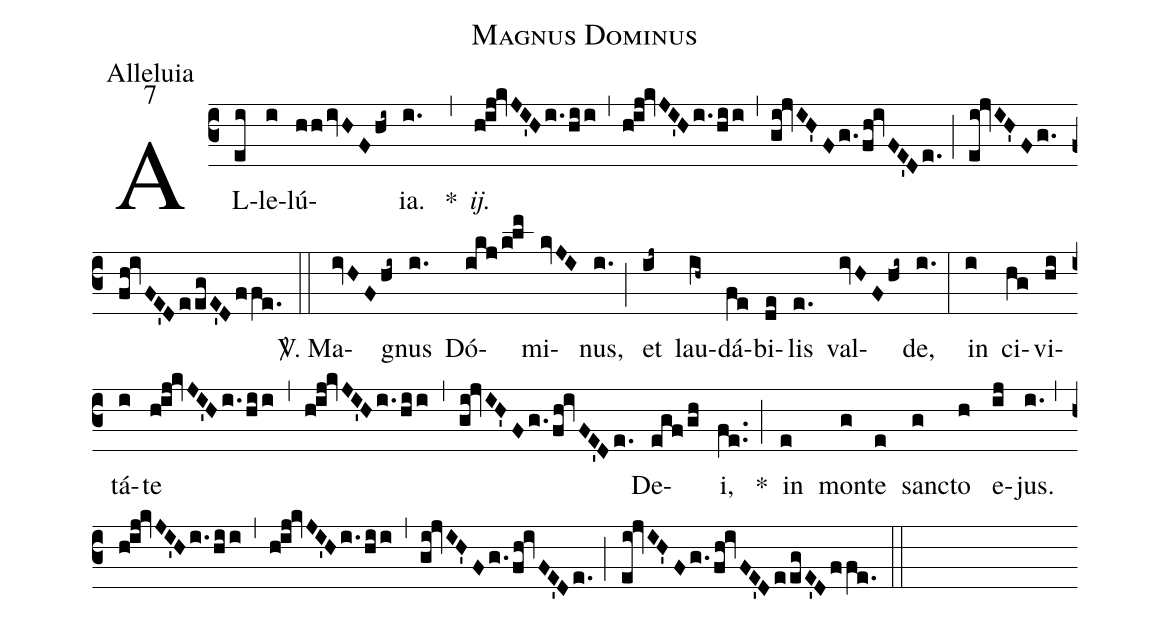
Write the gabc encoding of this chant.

name:Magnus Dominus;
office-part:Alleluia;
mode:7;
%%
(c3) AL(ei)le(i)lú(hhivHFhi~){ia}.(i.) <clear>*(,) {<i>ij.</i>}(hij!kvJI'Hi./hii) (,) (hij!kvJI'Hi./hii) (,) (gi!jvIH'Fg./fh!ivFE'De.) (;) (ei!jvIH'Fg./fh!ivFE'DeegE'Dffe.) (::) <sp>V/</sp>. Ma(ivHFhi~)gnus(i.) Dó(ikj/klm)mi(kvJI)nus,(i.) (;) et(ij~) lau(ih~)dá(fe)bi(de)lis(e.) val(ivHFhi~)de,(i.) (:) in(i) ci(hg)vi(hi)tá(i)te(hij!kvJI'Hi./hii) (,) (hij!kvJI'Hi./hii) (,) (gi!jvIH'Fg./fh!ivFE'De.) De(egf/gh)i,(fe..) <clear>*(;) in(e) mon(g)te(e) san(g)cto(h) e(ij)jus.(i.) (,) (hij!kvJI'Hi./hii) (,) (hij!kvJI'Hi./hii) (,) (gi!jvIH'Fg./fh!ivFE'De.) (;) (ei!jvIH'Fg./fh!ivFE'DeegE'Dffe.) (::)
